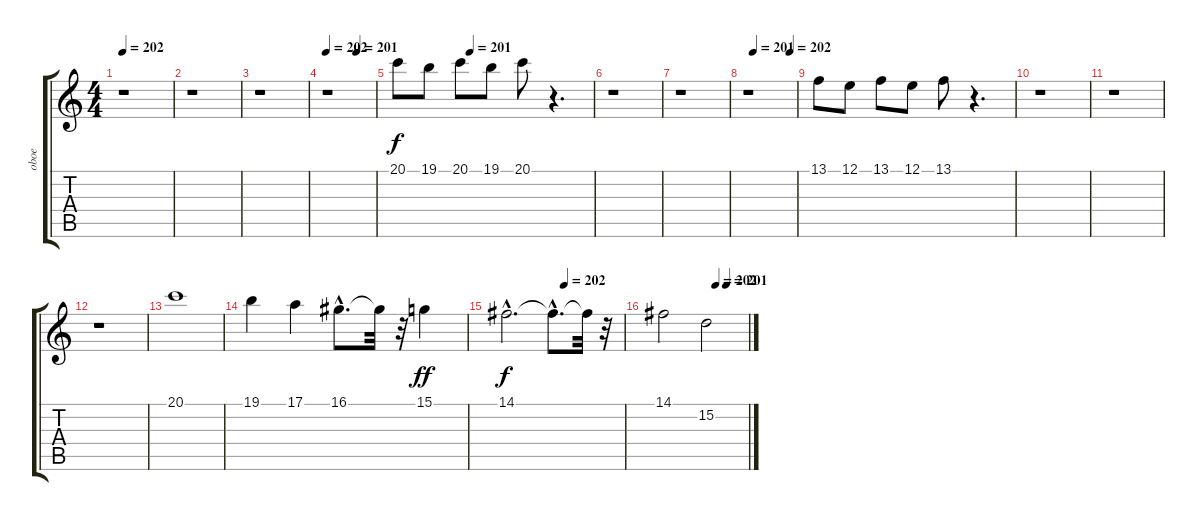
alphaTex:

\track ("oboe" "oboe") {instrument oboe}
\staff {score tabs}
\tuning (E4 B3 G3 D3 A2 E2) {hide}
\ts (4 4)
\tempo 202
\clef g2
\ks c
r.1{dy ff} |
r.1 |
r.1 |
\tempo 202
\tempo (201 0.625)
r.1 |
\tempo (201 0.375)
20.1.8{dy f} 19.1.8 20.1.8 19.1.8 20.1.8 r.4{d} |
r.1 |
r.1 |
\tempo (201 0.125)
\tempo (202 0.875)
r.1 |
13.1.8 12.1.8 13.1.8 12.1.8 13.1.8 r.4{d} |
r.1 |
r.1 |
r.1 |
20.1.1 |
19.1.4 17.1.4 16.1{hac}.8{d} 16.1{t}.32 r.32 15.1.4{dy ff} |
\tempo (202 0.5)
14.1{hac}.2{d dy f} 14.1{hac t}.8{d} 14.1{t}.32 r.32 |
\tempo (202 0.625)
\tempo (201 0.75)
14.1.2 15.2.2
